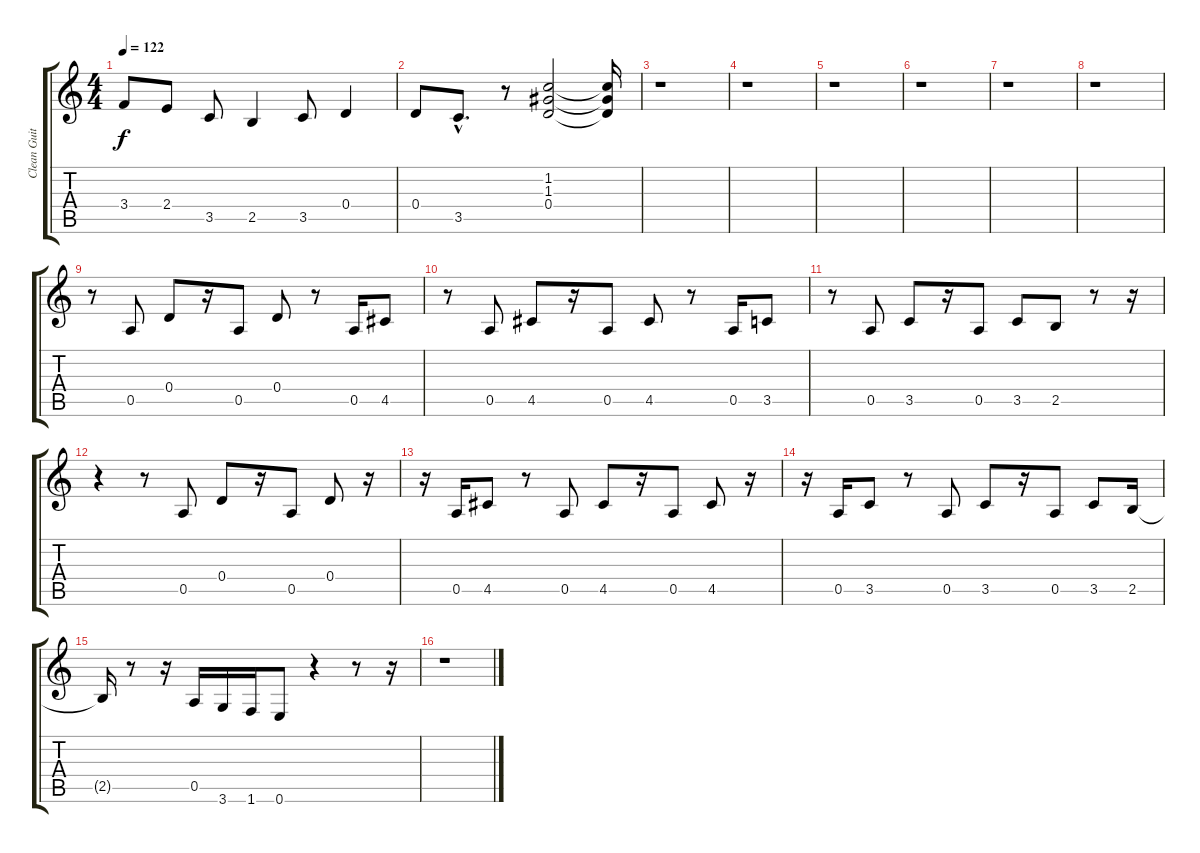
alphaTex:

\track ("Clean Guitar" "Clean Guit") {instrument electricguitarclean}
\staff {score tabs}
\tuning (E4 B3 G3 D3 A2 E2) {hide}
\ts (4 4)
\tempo 122
\clef g2
\ks c
3.4.8{dy f} 2.4.8 3.5.8 2.5.4 3.5.8 0.4.4 |
0.4.8 3.5{hac}.8{d} r.8 (1.2 1.3 0.4).2 (1.2{t} 1.3{t} 0.4{t}).16 |
r.1 |
r.1 |
r.1 |
r.1 |
r.1 |
r.1 |
r.8 0.5.8 0.4.8 r.16 0.5.8 0.4.8 r.8 0.5.16 4.5.8 |
r.8 0.5.8 4.5.8 r.16 0.5.8 4.5.8 r.8 0.5.16 3.5.8 |
r.8 0.5.8 3.5.8 r.16 0.5.8 3.5.8 2.5.8 r.8 r.16 |
r.4 r.8 0.5.8 0.4.8 r.16 0.5.8 0.4.8 r.16 |
r.16 0.5.16 4.5.8 r.8 0.5.8 4.5.8 r.16 0.5.8 4.5.8 r.16 |
r.16 0.5.16 3.5.8 r.8 0.5.8 3.5.8 r.16 0.5.8 3.5.8 2.5.16 |
2.5{t}.16 r.8 r.16 0.5.16 3.6.16 1.6.16 0.6.8 r.4 r.8 r.16 |
r.1
